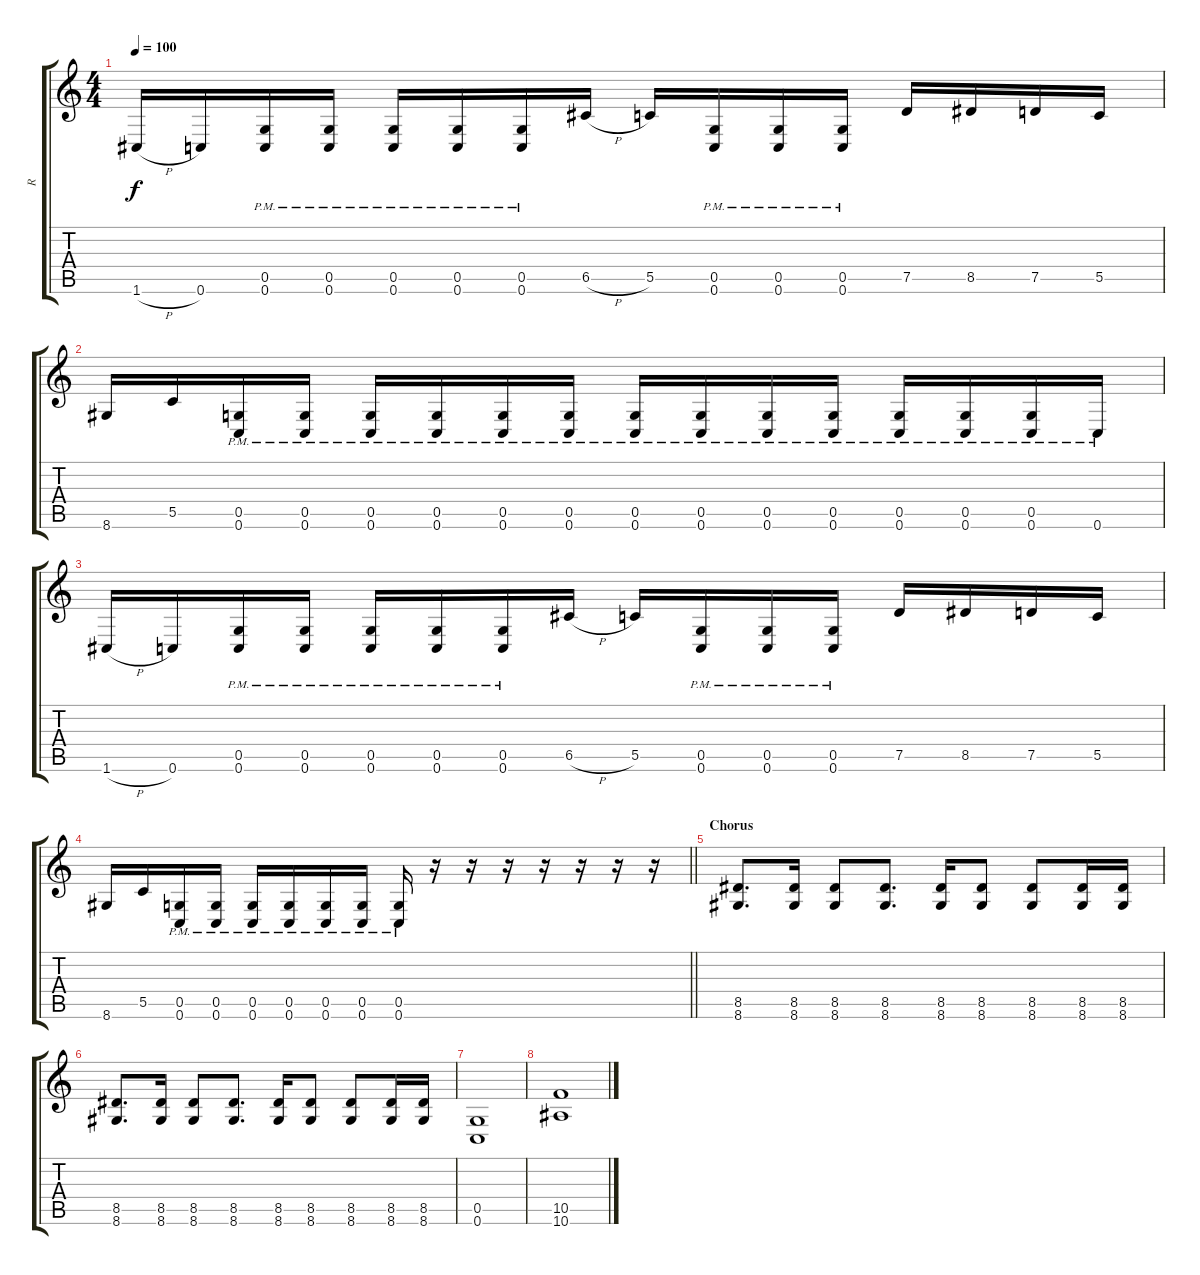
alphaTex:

\track ("R" "R") {instrument distortionguitar}
\staff {score tabs}
\tuning (D4 A3 F3 C3 G2 C2) {hide}
\ts (4 4)
\tempo 100
\clef g2
\ks c
1.6{h}.16{dy f} 0.6.16 (0.5{pm} 0.6{pm}).16 (0.5{pm} 0.6{pm}).16 (0.5{pm} 0.6{pm}).16 (0.5{pm} 0.6{pm}).16 (0.5{pm} 0.6{pm}).16 6.5{h}.16 5.5.16 (0.5{pm} 0.6{pm}).16 (0.5{pm} 0.6{pm}).16 (0.5{pm} 0.6{pm}).16 7.5.16 8.5.16 7.5.16 5.5.16 |
8.6.16 5.5.16 (0.5{pm} 0.6{pm}).16 (0.5{pm} 0.6{pm}).16 (0.5{pm} 0.6{pm}).16 (0.5{pm} 0.6{pm}).16 (0.5{pm} 0.6{pm}).16 (0.5{pm} 0.6{pm}).16 (0.5{pm} 0.6{pm}).16 (0.5{pm} 0.6{pm}).16 (0.5{pm} 0.6{pm}).16 (0.5{pm} 0.6{pm}).16 (0.5{pm} 0.6{pm}).16 (0.5{pm} 0.6{pm}).16 (0.5{pm} 0.6{pm}).16 0.6{pm}.16 |
1.6{h}.16 0.6.16 (0.5{pm} 0.6{pm}).16 (0.5{pm} 0.6{pm}).16 (0.5{pm} 0.6{pm}).16 (0.5{pm} 0.6{pm}).16 (0.5{pm} 0.6{pm}).16 6.5{h}.16 5.5.16 (0.5{pm} 0.6{pm}).16 (0.5{pm} 0.6{pm}).16 (0.5{pm} 0.6{pm}).16 7.5.16 8.5.16 7.5.16 5.5.16 |
\barLineRight lightlight
8.6.16 5.5.16 (0.5{pm} 0.6{pm}).16 (0.5{pm} 0.6{pm}).16 (0.5{pm} 0.6{pm}).16 (0.5{pm} 0.6{pm}).16 (0.5{pm} 0.6{pm}).16 (0.5{pm} 0.6{pm}).16 (0.5{pm} 0.6{pm}).16 r.16 r.16 r.16 r.16 r.16 r.16 r.16 |
\section ("" "Chorus")
(8.5 8.6).8{d} (8.5 8.6).16 (8.5 8.6).8 (8.5 8.6).8{d} (8.5 8.6).16 (8.5 8.6).8 (8.5 8.6).8 (8.5 8.6).16 (8.5 8.6).16 |
(8.5 8.6).8{d} (8.5 8.6).16 (8.5 8.6).8 (8.5 8.6).8{d} (8.5 8.6).16 (8.5 8.6).8 (8.5 8.6).8 (8.5 8.6).16 (8.5 8.6).16 |
(0.5 0.6).1 |
(10.5 10.6).1
